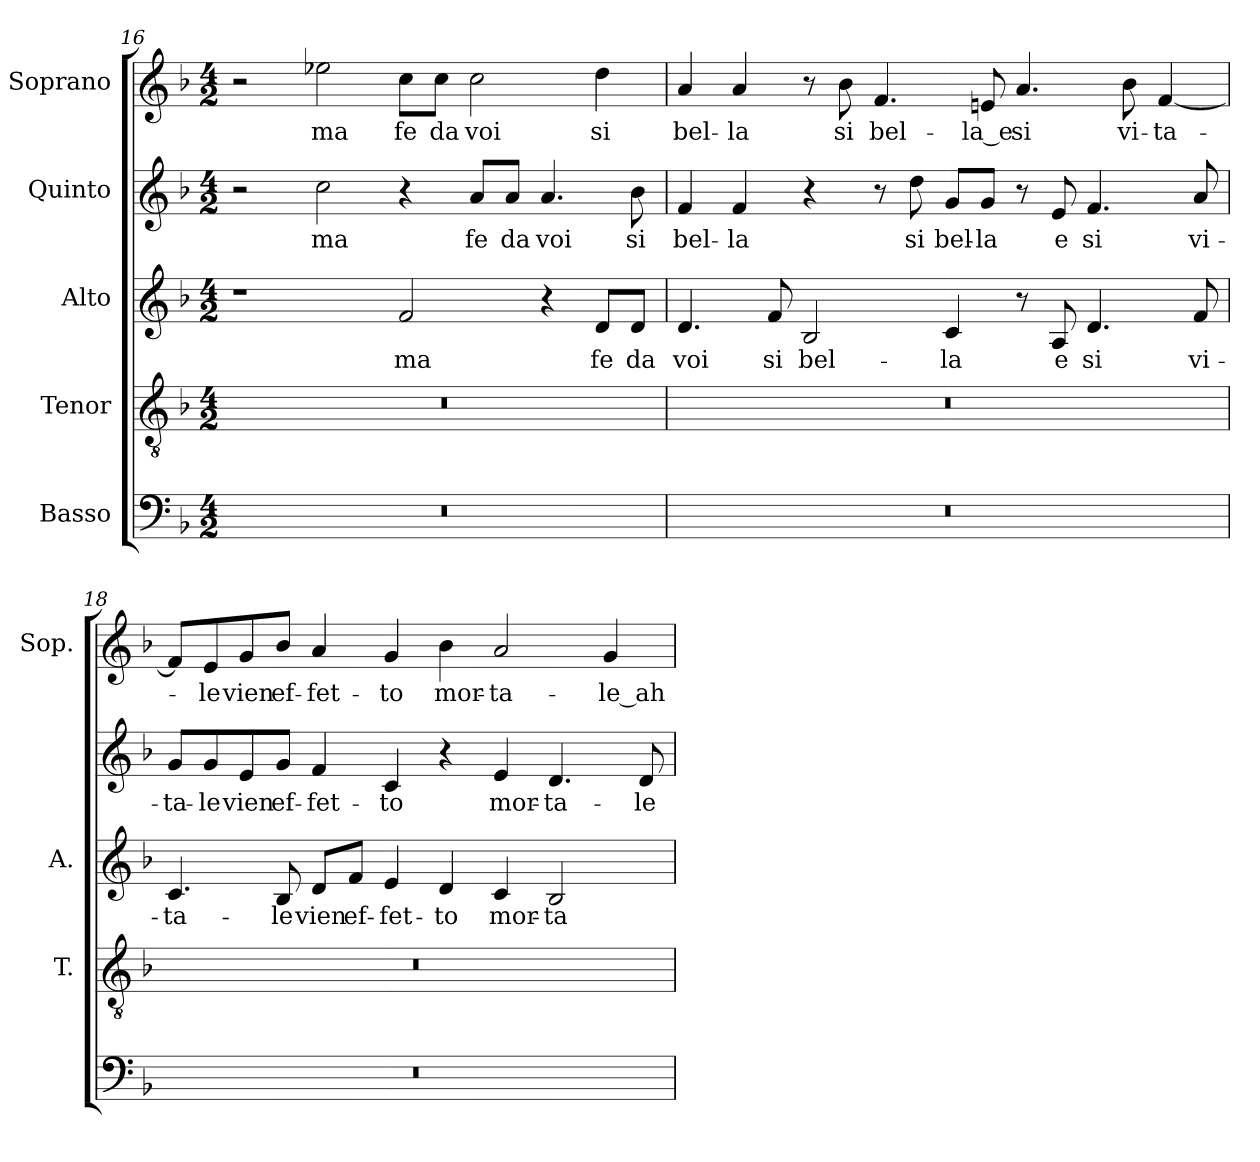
**kern	**kern	**kern	**text	**kern	**text	**kern	**text
*part5	*part4	*part3	*part3	*part2	*part2	*part1	*part1
*staff5	*staff4	*staff3	*staff3	*staff2	*staff2	*staff1	*staff1
*I"Basso	*I"Tenor	*I"Alto	*	*I"Quinto	*	*I"Soprano	*
*	*I'T.	*I'A.	*	*	*	*I'Sop.	*
*clefF4	*clefGv2	*clefG2	*	*clefG2	*	*clefG2	*
*	*ITrd7c12	*	*	*	*	*	*
*k[b-]	*k[b-]	*k[b-]	*	*k[b-]	*	*k[b-]	*
*F:	*F:	*F:	*	*F:	*	*F:	*
*M4/2	*M4/2	*M4/2	*	*M4/2	*	*M4/2	*
=16	=16	=16	=16	=16	=16	=16	=16
!LO:N:vis=1	!LO:N:vis=1	!	!	!	!	!	!
0r	0r	1r	.	2r	.	2r	.
!	!	!	!	!	!LO:LY:b:color=#000000	!	!
!	!	!	!	!	!	!	!LO:LY:b:color=#000000
.	.	.	.	2cci\	ma	2ee-Xi\	ma
!	!	!	!LO:LY:b:color=#000000	!	!	!	!
!	!	!	!	!	!	!	!LO:LY:b:color=#000000
.	.	2fi/	ma	4r	.	8cci\L	fe
!	!	!	!	!	!	!	!LO:LY:b:color=#000000
.	.	.	.	.	.	8cci\J	da
!	!	!	!	!	!LO:LY:b:color=#000000	!	!
!	!	!	!	!	!	!	!LO:LY:b:color=#000000
.	.	.	.	8ai/L	fe	2cci\	voi
!	!	!	!	!	!LO:LY:b:color=#000000	!	!
.	.	.	.	8ai/J	da	.	.
!	!	!	!	!	!LO:LY:b:color=#000000	!	!
.	.	4r	.	4.ai/	voi	.	.
!	!	!	!LO:LY:b:color=#000000	!	!	!	!
!	!	!	!	!	!	!	!LO:LY:b:color=#000000
.	.	8di/L	fe	.	.	4ddi\	si
!	!	!	!LO:LY:b:color=#000000	!	!	!	!
!	!	!	!	!	!LO:LY:b:color=#000000	!	!
.	.	8di/J	da	8b-i\	si	.	.
=17	=17	=17	=17	=17	=17	=17	=17
!LO:N:vis=1	!LO:N:vis=1	!	!	!	!	!	!
!	!	!	!LO:LY:b:color=#000000	!	!	!	!
!	!	!	!	!	!LO:LY:b:color=#000000	!	!
!	!	!	!	!	!	!	!LO:LY:b:color=#000000
0r	0r	4.di/	voi	4fi/	bel-	4ai/	bel-
!	!	!	!	!	!LO:LY:b:color=#000000	!	!
!	!	!	!	!	!	!	!LO:LY:b:color=#000000
.	.	.	.	4fi/	-la	4ai/	-la
!	!	!	!LO:LY:b:color=#000000	!	!	!	!
.	.	8fi/	si	.	.	.	.
!	!	!	!LO:LY:b:color=#000000	!	!	!	!
.	.	2B-i/	bel-	4r	.	8r	.
!	!	!	!	!	!	!	!LO:LY:b:color=#000000
.	.	.	.	.	.	8b-i\	si
!	!	!	!	!	!	!	!LO:LY:b:color=#000000
.	.	.	.	8r	.	4.fi/	bel-
!	!	!	!	!	!LO:LY:b:color=#000000	!	!
.	.	.	.	8ddi\	si	.	.
!	!	!	!LO:LY:b:color=#000000	!	!	!	!
!	!	!	!	!	!LO:LY:b:color=#000000	!	!
.	.	4ci/	-la	8gi/L	bel-	.	.
!	!	!	!	!	!LO:LY:b:color=#000000	!	!
!	!	!	!	!	!	!	!LO:LY:b:color=#000000
.	.	.	.	8gi/J	-la	8eni/	-la_e
!	!	!	!	!	!	!	!LO:LY:b:color=#000000
.	.	8r	.	8r	.	4.ai/	si
!	!	!	!LO:LY:b:color=#000000	!	!	!	!
!	!	!	!	!	!LO:LY:b:color=#000000	!	!
.	.	8Ai/	e	8ei/	e	.	.
!	!	!	!LO:LY:b:color=#000000	!	!	!	!
!	!	!	!	!	!LO:LY:b:color=#000000	!	!
.	.	4.di/	si	4.fi/	si	.	.
!	!	!	!	!	!	!	!LO:LY:b:color=#000000
.	.	.	.	.	.	8b-i\	vi-
!	!	!	!	!	!	!	!LO:LY:b:color=#000000
.	.	.	.	.	.	[<4fi/	-ta-
!	!	!	!LO:LY:b:color=#000000	!	!	!	!
!	!	!	!	!	!LO:LY:b:color=#000000	!	!
.	.	8fi/	vi-	8ai/	vi-	.	.
!!LO:LB:g=z
=18	=18	=18	=18	=18	=18	=18	=18
!LO:N:vis=1	!LO:N:vis=1	!	!	!	!	!	!
!	!	!	!LO:LY:b:color=#000000	!	!	!	!
!	!	!	!	!	!LO:LY:b:color=#000000	!	!
0r	0r	4.ci/	-ta-	8gi/L	-ta-	8fi/L]	.
!	!	!	!	!	!LO:LY:b:color=#000000	!	!
!	!	!	!	!	!	!	!LO:LY:b:color=#000000
.	.	.	.	8gi/	-le	8ei/	-le
!	!	!	!	!	!LO:LY:b:color=#000000	!	!
!	!	!	!	!	!	!	!LO:LY:b:color=#000000
.	.	.	.	8ei/	vien	8gi/	vien
!	!	!	!LO:LY:b:color=#000000	!	!	!	!
!	!	!	!	!	!LO:LY:b:color=#000000	!	!
!	!	!	!	!	!	!	!LO:LY:b:color=#000000
.	.	8B-i/	-le	8gi/J	ef-	8b-i/J	ef-
!	!	!	!LO:LY:b:color=#000000	!	!	!	!
!	!	!	!	!	!LO:LY:b:color=#000000	!	!
!	!	!	!	!	!	!	!LO:LY:b:color=#000000
.	.	8di/L	vien	4fi/	-fet-	4ai/	-fet-
!	!	!	!LO:LY:b:color=#000000	!	!	!	!
.	.	8fi/J	ef-	.	.	.	.
!	!	!	!LO:LY:b:color=#000000	!	!	!	!
!	!	!	!	!	!LO:LY:b:color=#000000	!	!
!	!	!	!	!	!	!	!LO:LY:b:color=#000000
.	.	4ei/	-fet-	4ci/	-to	4gi/	-to
!	!	!	!LO:LY:b:color=#000000	!	!	!	!
!	!	!	!	!	!	!	!LO:LY:b:color=#000000
.	.	4di/	-to	4r	.	4b-i\	mor-
!	!	!	!LO:LY:b:color=#000000	!	!	!	!
!	!	!	!	!	!LO:LY:b:color=#000000	!	!
!	!	!	!	!	!	!	!LO:LY:b:color=#000000
.	.	4ci/	mor-	4ei/	mor-	2ai/	-ta-
!	!	!	!LO:LY:b:color=#000000	!	!	!	!
!	!	!	!	!	!LO:LY:b:color=#000000	!	!
.	.	2B-i/	-ta-	4.di/	-ta-	.	.
!	!	!	!	!	!	!	!LO:LY:b:color=#000000
.	.	.	.	.	.	4gi/	-le_ah
!	!	!	!	!	!LO:LY:b:color=#000000	!	!
.	.	.	.	8di/	-le	.	.
=	=	=	=	=	=	=	=
*-	*-	*-	*-	*-	*-	*-	*-
